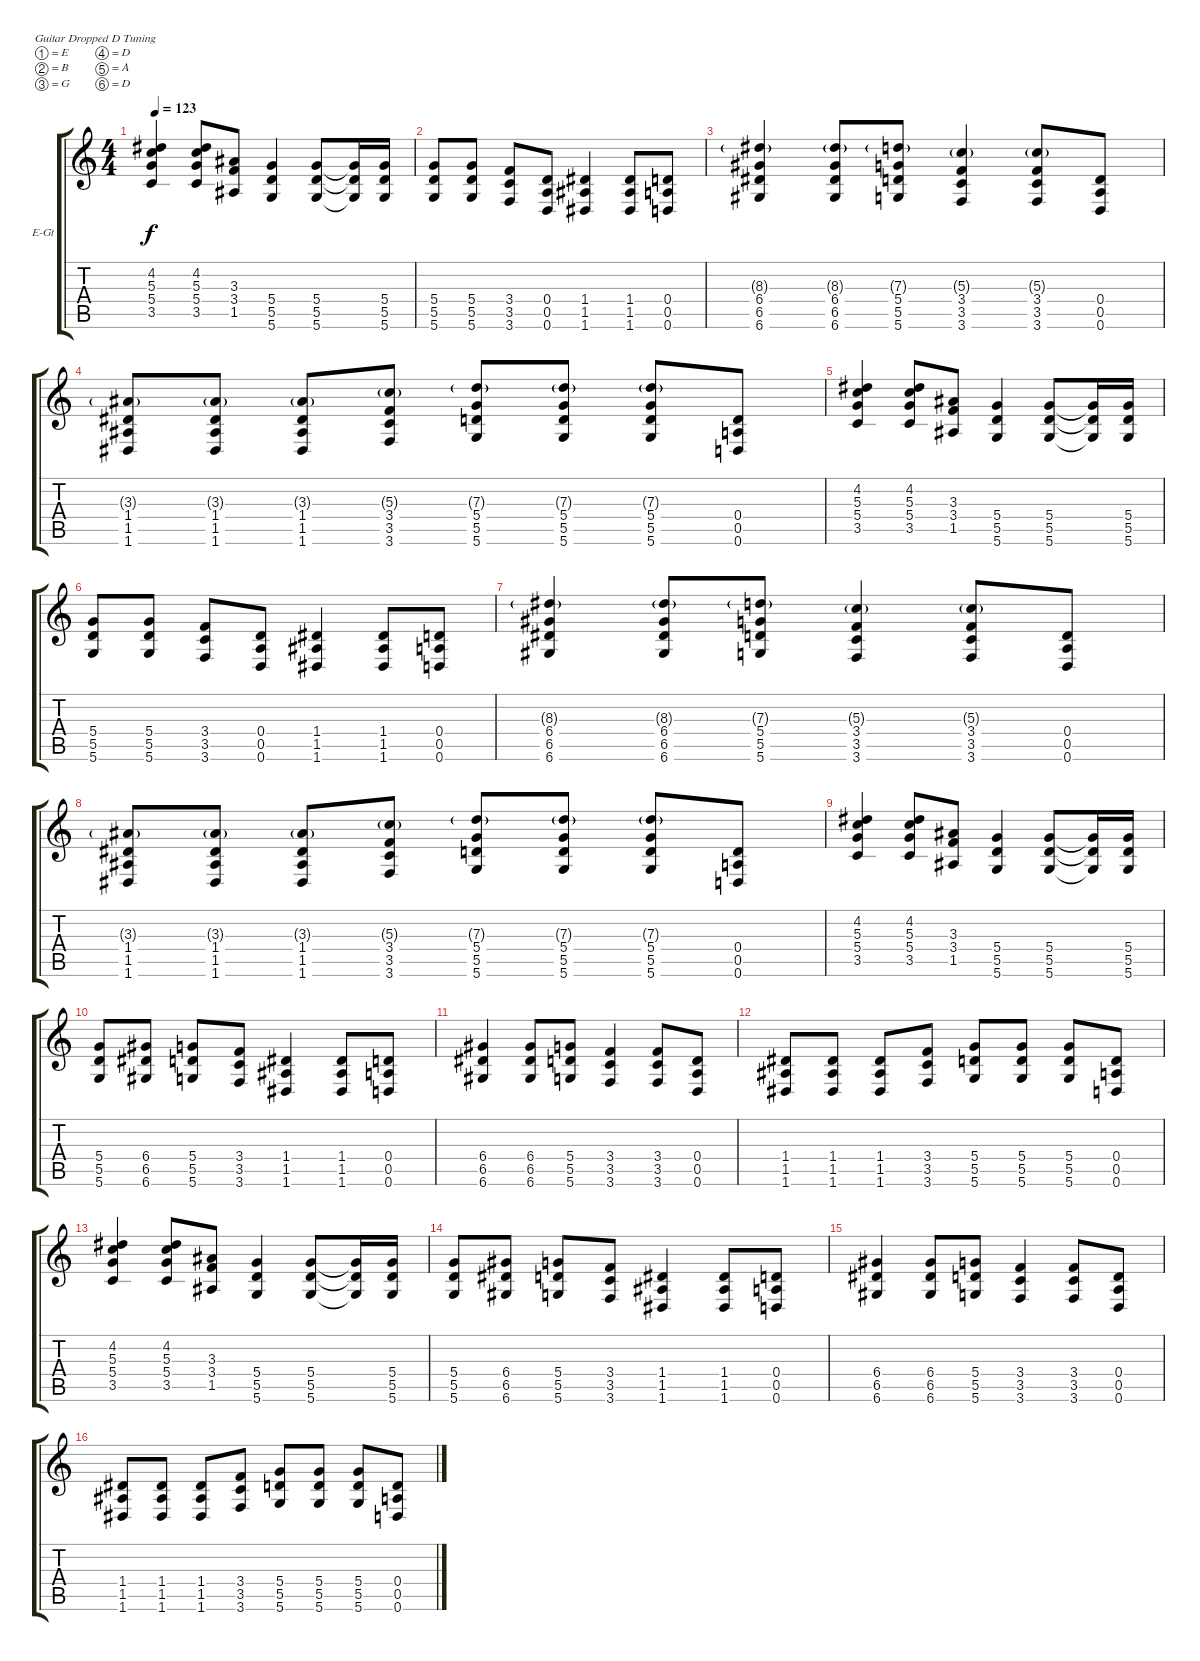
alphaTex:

\bracketExtendMode groupsimilarinstruments
\firstSystemTrackNameOrientation horizontal
\otherSystemsTrackNameOrientation horizontal
\track ("Guitar 1" "E-Gt") {instrument distortionguitar}
\staff {score tabs}
\tuning (E4 B3 G3 D3 A2 D2)
\ts (4 4)
\tempo 123
\clef g2
\ks c
(4.2 5.3 5.4 3.5).4{dy f} (4.2 5.3 5.4 3.5).8 (3.3 3.4 1.5).8 (5.4 5.5 5.6).4 (5.4 5.5 5.6).8 (5.4{t} 5.5{t} 5.6{t}).16 (5.4 5.5 5.6).16 |
(5.4 5.5 5.6).8 (5.4 5.5 5.6).8 (3.4 3.5 3.6).8 (0.4 0.5 0.6).8 (1.4 1.5 1.6).4 (1.4 1.5 1.6).8 (0.4 0.5 0.6).8 |
(8.3{g} 6.4 6.5 6.6).4 (8.3{g} 6.4 6.5 6.6).8 (7.3{g} 5.4 5.5 5.6).8 (5.3{g} 3.4 3.5 3.6).4 (5.3{g} 3.4 3.5 3.6).8 (0.4 0.5 0.6).8 |
(3.3{g} 1.4 1.5 1.6).8 (3.3{g} 1.4 1.5 1.6).8 (3.3{g} 1.4 1.5 1.6).8 (5.3{g} 3.4 3.5 3.6).8 (7.3{g} 5.4 5.5 5.6).8 (7.3{g} 5.4 5.5 5.6).8 (7.3{g} 5.4 5.5 5.6).8 (0.4 0.5 0.6).8 |
(4.2 5.3 5.4 3.5).4 (4.2 5.3 5.4 3.5).8 (3.3 3.4 1.5).8 (5.4 5.5 5.6).4 (5.4 5.5 5.6).8 (5.4{t} 5.5{t} 5.6{t}).16 (5.4 5.5 5.6).16 |
(5.4 5.5 5.6).8 (5.4 5.5 5.6).8 (3.4 3.5 3.6).8 (0.4 0.5 0.6).8 (1.4 1.5 1.6).4 (1.4 1.5 1.6).8 (0.4 0.5 0.6).8 |
(8.3{g} 6.4 6.5 6.6).4 (8.3{g} 6.4 6.5 6.6).8 (7.3{g} 5.4 5.5 5.6).8 (5.3{g} 3.4 3.5 3.6).4 (5.3{g} 3.4 3.5 3.6).8 (0.4 0.5 0.6).8 |
(3.3{g} 1.4 1.5 1.6).8 (3.3{g} 1.4 1.5 1.6).8 (3.3{g} 1.4 1.5 1.6).8 (5.3{g} 3.4 3.5 3.6).8 (7.3{g} 5.4 5.5 5.6).8 (7.3{g} 5.4 5.5 5.6).8 (7.3{g} 5.4 5.5 5.6).8 (0.4 0.5 0.6).8 |
(4.2 5.3 5.4 3.5).4 (4.2 5.3 5.4 3.5).8 (3.3 3.4 1.5).8 (5.4 5.5 5.6).4 (5.4 5.5 5.6).8 (5.4{t} 5.5{t} 5.6{t}).16 (5.4 5.5 5.6).16 |
(5.4 5.5 5.6).8 (6.4 6.5 6.6).8 (5.4 5.5 5.6).8 (3.4 3.5 3.6).8 (1.4 1.5 1.6).4 (1.4 1.5 1.6).8 (0.4 0.5 0.6).8 |
(6.4 6.5 6.6).4 (6.4 6.5 6.6).8 (5.4 5.5 5.6).8 (3.4 3.5 3.6).4 (3.4 3.5 3.6).8 (0.4 0.5 0.6).8 |
(1.4 1.5 1.6).8 (1.4 1.5 1.6).8 (1.4 1.5 1.6).8 (3.4 3.5 3.6).8 (5.4 5.5 5.6).8 (5.4 5.5 5.6).8 (5.4 5.5 5.6).8 (0.4 0.5 0.6).8 |
(4.2 5.3 5.4 3.5).4 (4.2 5.3 5.4 3.5).8 (3.3 3.4 1.5).8 (5.4 5.5 5.6).4 (5.4 5.5 5.6).8 (5.4{t} 5.5{t} 5.6{t}).16 (5.4 5.5 5.6).16 |
(5.4 5.5 5.6).8 (6.4 6.5 6.6).8 (5.4 5.5 5.6).8 (3.4 3.5 3.6).8 (1.4 1.5 1.6).4 (1.4 1.5 1.6).8 (0.4 0.5 0.6).8 |
(6.4 6.5 6.6).4 (6.4 6.5 6.6).8 (5.4 5.5 5.6).8 (3.4 3.5 3.6).4 (3.4 3.5 3.6).8 (0.4 0.5 0.6).8 |
(1.4 1.5 1.6).8 (1.4 1.5 1.6).8 (1.4 1.5 1.6).8 (3.4 3.5 3.6).8 (5.4 5.5 5.6).8 (5.4 5.5 5.6).8 (5.4 5.5 5.6).8 (0.4 0.5 0.6).8
